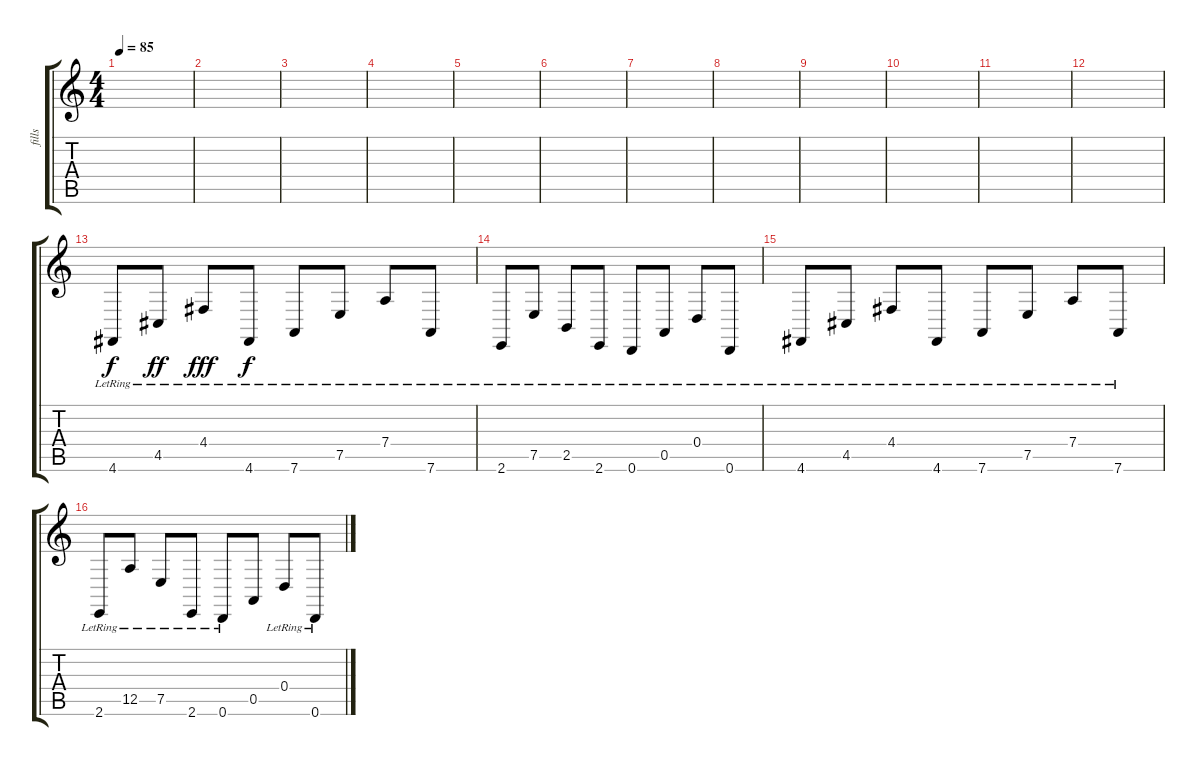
\track ("fills" "fills") {instrument synthstrings2}
\staff {score tabs}
\tuning (E4 B3 G3 D3 A2 D2) {hide}
\ts (4 4)
\tempo 85
\clef g2
\ks c
|
|
|
|
|
|
|
|
|
|
|
|
4.6{lr}.8{instrument acousticguitarsteel} 4.5{lr}.8{dy ff} 4.4{lr}.8{dy fff} 4.6{lr}.8{dy f} 7.6{lr}.8 7.5{lr}.8 7.4{lr}.8 7.6{lr}.8 |
2.6{lr}.8 7.5{lr}.8 2.5{lr}.8 2.6{lr}.8 0.6{lr}.8 0.5{lr}.8 0.4{lr}.8 0.6{lr}.8 |
4.6{lr}.8 4.5{lr}.8 4.4{lr}.8 4.6{lr}.8 7.6{lr}.8 7.5{lr}.8 7.4{lr}.8 7.6{lr}.8 |
2.6{lr}.8 12.5{lr}.8 7.5{lr}.8 2.6{lr}.8 0.6{lr}.8 0.5.8 0.4{lr}.8 0.6{lr}.8
